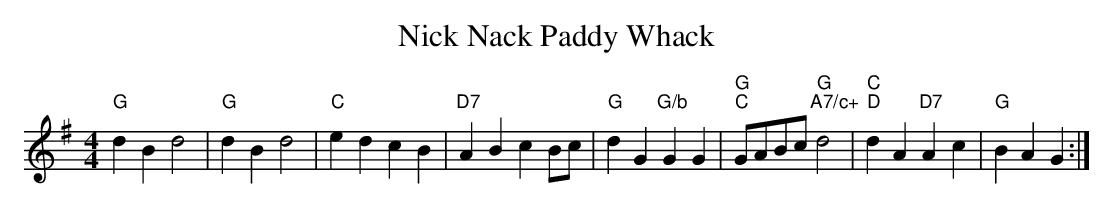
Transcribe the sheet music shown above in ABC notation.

X:1
T:Nick Nack Paddy Whack
M:4/4
L:1/4
K:G
"G"dB d2|"G"dB d2|"C"ed cB|"D7"AB cB/2c/2|"G"dG "G/b"GG|\
"G""C"G/2A/2B/2c/2 "G""A7/c+"d2|"C""D"dA "D7"Ac|"G"BA G:|
